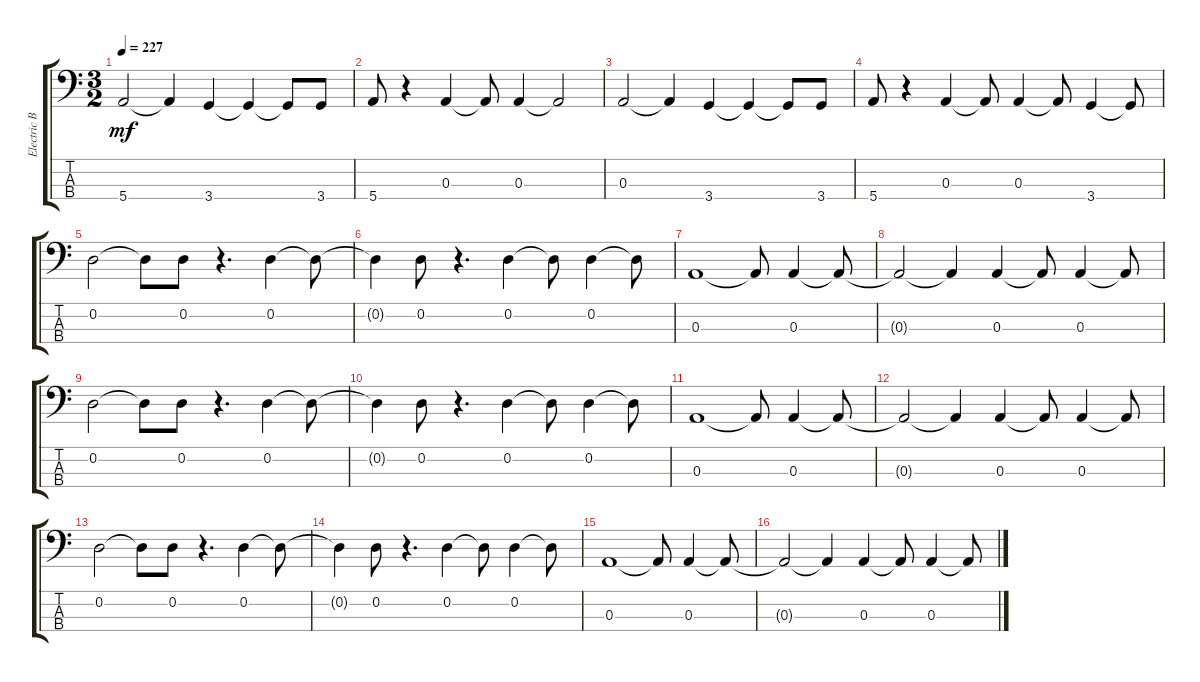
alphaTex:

\track ("Electric Bass" "Electric B") {instrument electricbassfinger}
\staff {score tabs}
\tuning (G2 D2 A1 E1) {hide}
\ts (3 2)
\tempo 227
\clef f4
\ks c
5.4.2{dy mf} 5.4{t}.4 3.4.4 3.4{t}.4 3.4{t}.8 3.4.8 |
5.4.8 r.4 0.3.4 0.3{t}.8 0.3.4 0.3{t}.2 |
0.3.2 0.3{t}.4 3.4.4 3.4{t}.4 3.4{t}.8 3.4.8 |
5.4.8 r.4 0.3.4 0.3{t}.8 0.3.4 0.3{t}.8 3.4.4 3.4{t}.8 |
0.2.2 0.2{t}.8 0.2.8 r.4{d} 0.2.4 0.2{t}.8 |
0.2{t}.4 0.2.8 r.4{d} 0.2.4 0.2{t}.8 0.2.4 0.2{t}.8 |
0.3.1 0.3{t}.8 0.3.4 0.3{t}.8 |
0.3{t}.2 0.3{t}.4 0.3.4 0.3{t}.8 0.3.4 0.3{t}.8 |
0.2.2 0.2{t}.8 0.2.8 r.4{d} 0.2.4 0.2{t}.8 |
0.2{t}.4 0.2.8 r.4{d} 0.2.4 0.2{t}.8 0.2.4 0.2{t}.8 |
0.3.1 0.3{t}.8 0.3.4 0.3{t}.8 |
0.3{t}.2 0.3{t}.4 0.3.4 0.3{t}.8 0.3.4 0.3{t}.8 |
0.2.2 0.2{t}.8 0.2.8 r.4{d} 0.2.4 0.2{t}.8 |
0.2{t}.4 0.2.8 r.4{d} 0.2.4 0.2{t}.8 0.2.4 0.2{t}.8 |
0.3.1 0.3{t}.8 0.3.4 0.3{t}.8 |
0.3{t}.2 0.3{t}.4 0.3.4 0.3{t}.8 0.3.4 0.3{t}.8
